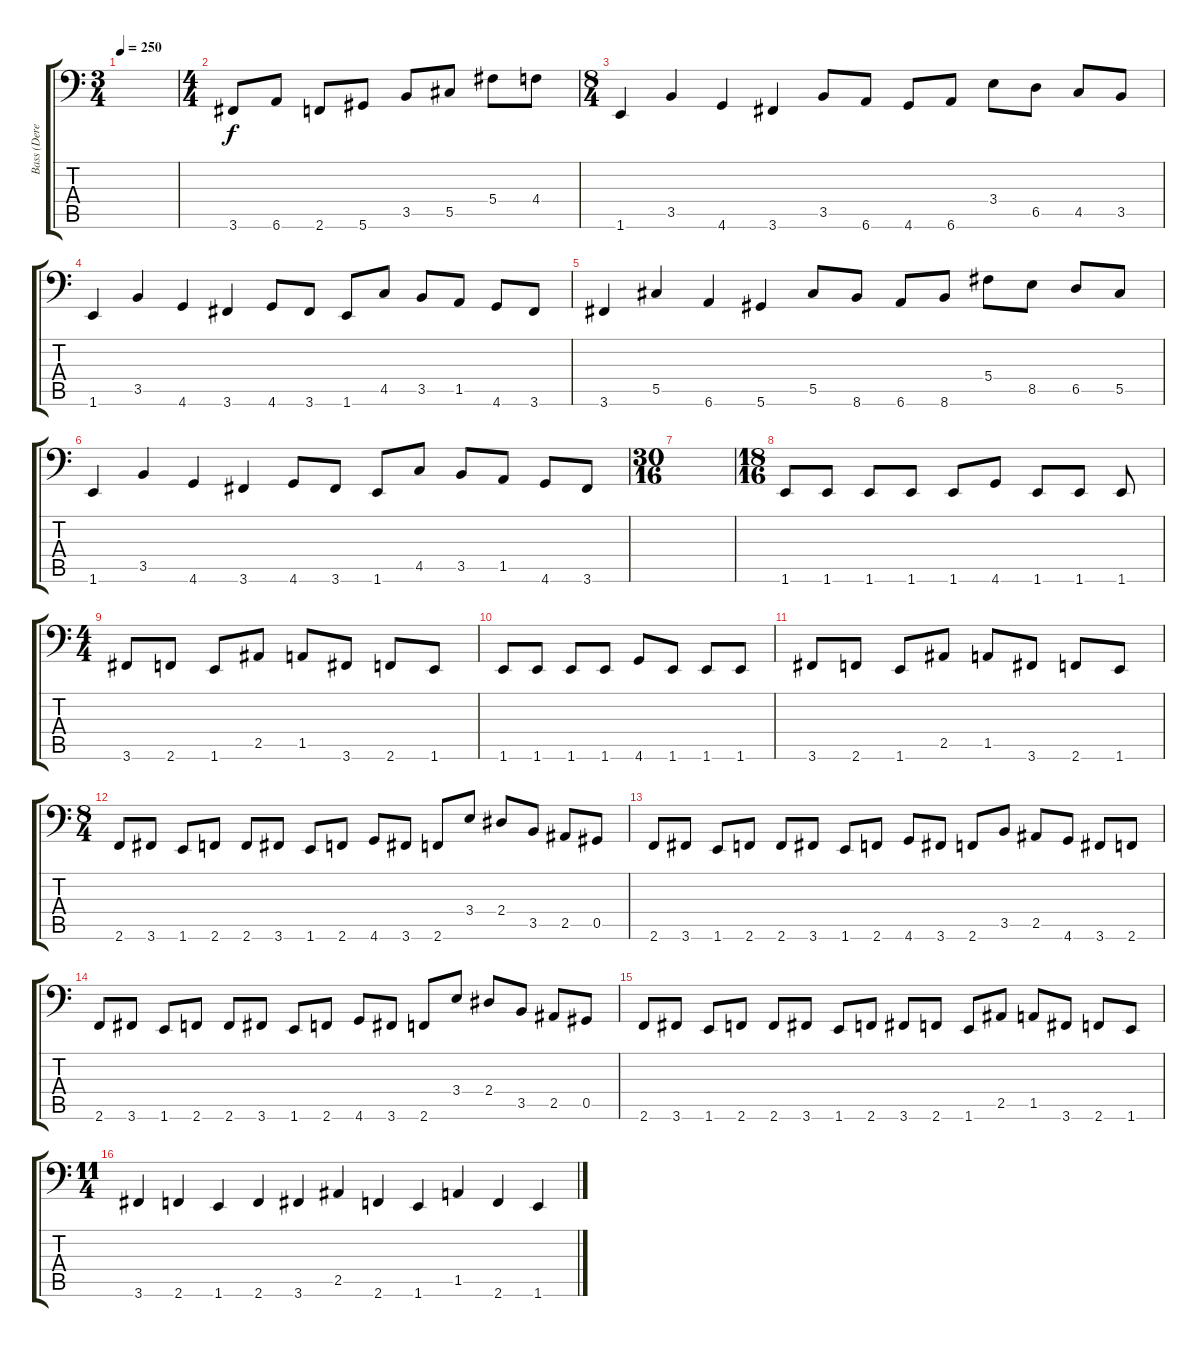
\track ("Bass (Derek Boyer)" "Bass (Dere") {instrument electricbasspick}
\staff {score tabs}
\tuning (Eb3 Bb2 Gb2 Db2 Ab1 Eb1) {hide}
\ts (3 4)
\tempo 250
\clef f4
\ks c
|
\ts (4 4)
3.6.8 6.6.8 2.6.8 5.6.8 3.5.8 5.5.8 5.4.8 4.4.8 |
\ts (8 4)
1.6.4 3.5.4 4.6.4 3.6.4 3.5.8 6.6.8 4.6.8 6.6.8 3.4.8 6.5.8 4.5.8 3.5.8 |
1.6.4 3.5.4 4.6.4 3.6.4 4.6.8 3.6.8 1.6.8 4.5.8 3.5.8 1.5.8 4.6.8 3.6.8 |
3.6.4 5.5.4 6.6.4 5.6.4 5.5.8 8.6.8 6.6.8 8.6.8 5.4.8 8.5.8 6.5.8 5.5.8 |
1.6.4 3.5.4 4.6.4 3.6.4 4.6.8 3.6.8 1.6.8 4.5.8 3.5.8 1.5.8 4.6.8 3.6.8 |
\ts (30 16)
|
\ts (18 16)
1.6.8 1.6.8 1.6.8 1.6.8 1.6.8 4.6.8 1.6.8 1.6.8 1.6.8 |
\ts (4 4)
3.6.8 2.6.8 1.6.8 2.5.8 1.5.8 3.6.8 2.6.8 1.6.8 |
1.6.8 1.6.8 1.6.8 1.6.8 4.6.8 1.6.8 1.6.8 1.6.8 |
3.6.8 2.6.8 1.6.8 2.5.8 1.5.8 3.6.8 2.6.8 1.6.8 |
\ts (8 4)
2.6.8 3.6.8 1.6.8 2.6.8 2.6.8 3.6.8 1.6.8 2.6.8 4.6.8 3.6.8 2.6.8 3.4.8 2.4.8 3.5.8 2.5.8 0.5.8 |
2.6.8 3.6.8 1.6.8 2.6.8 2.6.8 3.6.8 1.6.8 2.6.8 4.6.8 3.6.8 2.6.8 3.5.8 2.5.8 4.6.8 3.6.8 2.6.8 |
2.6.8 3.6.8 1.6.8 2.6.8 2.6.8 3.6.8 1.6.8 2.6.8 4.6.8 3.6.8 2.6.8 3.4.8 2.4.8 3.5.8 2.5.8 0.5.8 |
2.6.8 3.6.8 1.6.8 2.6.8 2.6.8 3.6.8 1.6.8 2.6.8 3.6.8 2.6.8 1.6.8 2.5.8 1.5.8 3.6.8 2.6.8 1.6.8 |
\ts (11 4)
3.6.4 2.6.4 1.6.4 2.6.4 3.6.4 2.5.4 2.6.4 1.6.4 1.5.4 2.6.4 1.6.4
